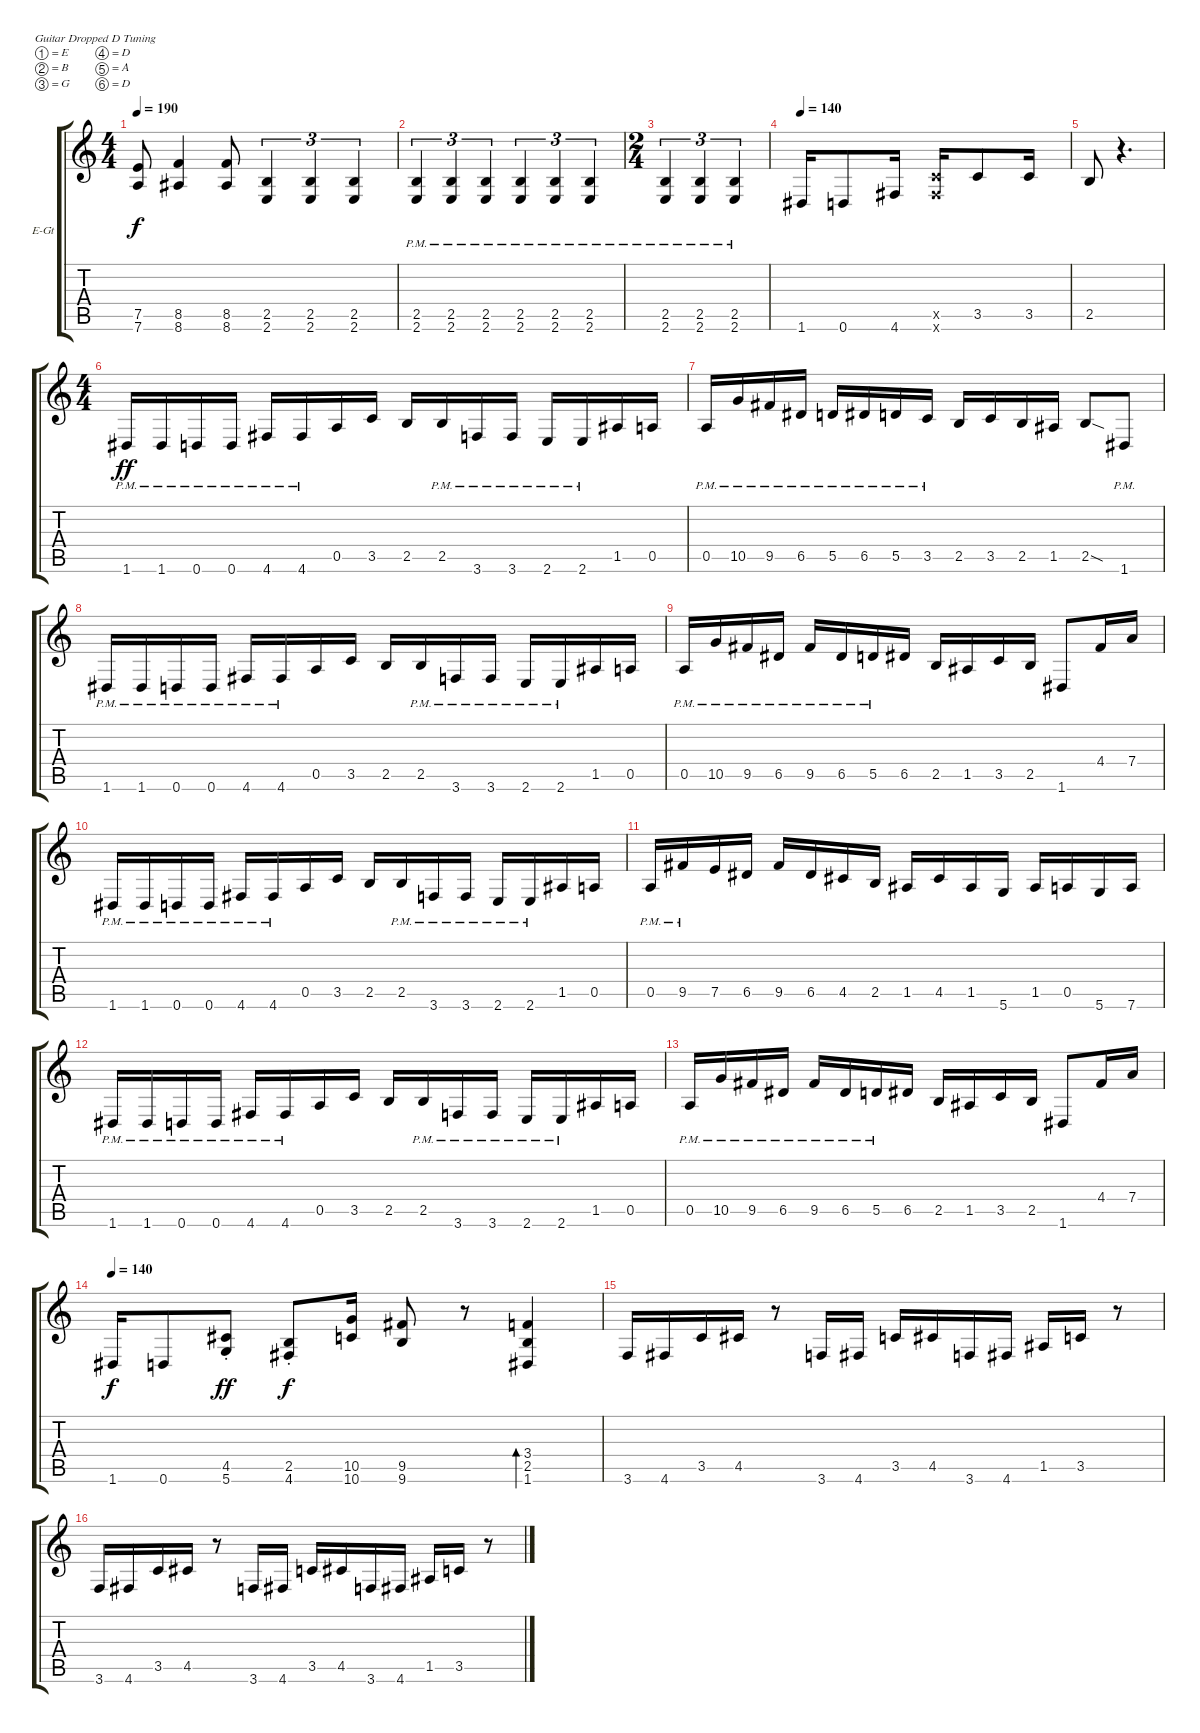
\bracketExtendMode groupsimilarinstruments
\firstSystemTrackNameOrientation horizontal
\otherSystemsTrackNameOrientation horizontal
\track ("Dusty" "E-Gt") {instrument overdrivenguitar}
\staff {score tabs}
\tuning (E4 B3 G3 D3 A2 D2)
\ts (4 4)
\tempo 190
\clef g2
\ks c
(7.5 7.6).8{dy f} (8.5 8.6).4 (8.5 8.6).8 (2.5 2.6).4{tu (3 2)} (2.5 2.6).4{tu (3 2)} (2.5 2.6).4{tu (3 2)} |
(2.5{pm} 2.6{pm}).4{tu (3 2)} (2.5{pm} 2.6{pm}).4{tu (3 2)} (2.5{pm} 2.6{pm}).4{tu (3 2)} (2.5{pm} 2.6{pm}).4{tu (3 2)} (2.5{pm} 2.6{pm}).4{tu (3 2)} (2.5{pm} 2.6{pm}).4{tu (3 2)} |
\ts (2 4)
\beaming (8 2 2)
(2.5{pm} 2.6{pm}).4{tu (3 2)} (2.5{pm} 2.6{pm}).4{tu (3 2)} (2.5{pm} 2.6{pm}).4{tu (3 2)} |
\tempo 140
1.6.16 0.6.8 4.6.16 (3.5{x} 4.6{x}).16 3.5.8 3.5.16 |
2.5.8 r.4{d} |
\ts (4 4)
\beaming (8 2 2 2 2)
1.6{pm}.16{dy ff} 1.6{pm}.16 0.6{pm}.16 0.6{pm}.16 4.6{pm}.16 4.6{pm}.16 0.5.16 3.5.16 2.5.16 2.5{pm}.16 3.6{pm}.16 3.6{pm}.16 2.6{pm}.16 2.6{pm}.16 1.5.16 0.5.16 |
0.5{pm}.16 10.5{pm}.16 9.5{pm}.16 6.5{pm}.16 5.5{pm}.16 6.5{pm}.16 5.5{pm}.16 3.5{pm}.16 2.5.16 3.5.16 2.5.16 1.5.16 2.5{sod}.8 1.6{pm}.8 |
1.6{pm}.16 1.6{pm}.16 0.6{pm}.16 0.6{pm}.16 4.6{pm}.16 4.6{pm}.16 0.5.16 3.5.16 2.5.16 2.5{pm}.16 3.6{pm}.16 3.6{pm}.16 2.6{pm}.16 2.6{pm}.16 1.5.16 0.5.16 |
0.5{pm}.16 10.5{pm}.16 9.5{pm}.16 6.5{pm}.16 9.5{pm}.16 6.5{pm}.16 5.5{pm}.16 6.5.16 2.5.16 1.5.16 3.5.16 2.5.16 1.6.8 4.4.16 7.4.16 |
1.6{pm}.16 1.6{pm}.16 0.6{pm}.16 0.6{pm}.16 4.6{pm}.16 4.6{pm}.16 0.5.16 3.5.16 2.5.16 2.5{pm}.16 3.6{pm}.16 3.6{pm}.16 2.6{pm}.16 2.6{pm}.16 1.5.16 0.5.16 |
0.5{pm}.16 9.5{pm}.16 7.5.16 6.5.16 9.5.16 6.5.16 4.5.16 2.5.16 1.5.16 4.5.16 1.5.16 5.6.16 1.5.16 0.5.16 5.6.16 7.6.16 |
1.6{pm}.16 1.6{pm}.16 0.6{pm}.16 0.6{pm}.16 4.6{pm}.16 4.6{pm}.16 0.5.16 3.5.16 2.5.16 2.5{pm}.16 3.6{pm}.16 3.6{pm}.16 2.6{pm}.16 2.6{pm}.16 1.5.16 0.5.16 |
0.5{pm}.16 10.5{pm}.16 9.5{pm}.16 6.5{pm}.16 9.5{pm}.16 6.5{pm}.16 5.5{pm}.16 6.5.16 2.5.16 1.5.16 3.5.16 2.5.16 1.6.8 4.4.16 7.4.16 |
\tempo 140
1.6.16{dy f} 0.6.8 (4.5 5.6{st}).8{dy ff} (2.5{st} 4.6).8{dy f} (10.5 10.6).16 (9.5 9.6).8 r.8 (3.4 2.5 1.6).4{bd 120} |
3.6.16 4.6.16 3.5.16 4.5.16 r.8 3.6.16 4.6.16 3.5.16 4.5.16 3.6.16 4.6.16 1.5.16 3.5.16 r.8 |
3.6.16 4.6.16 3.5.16 4.5.16 r.8 3.6.16 4.6.16 3.5.16 4.5.16 3.6.16 4.6.16 1.5.16 3.5.16 r.8
